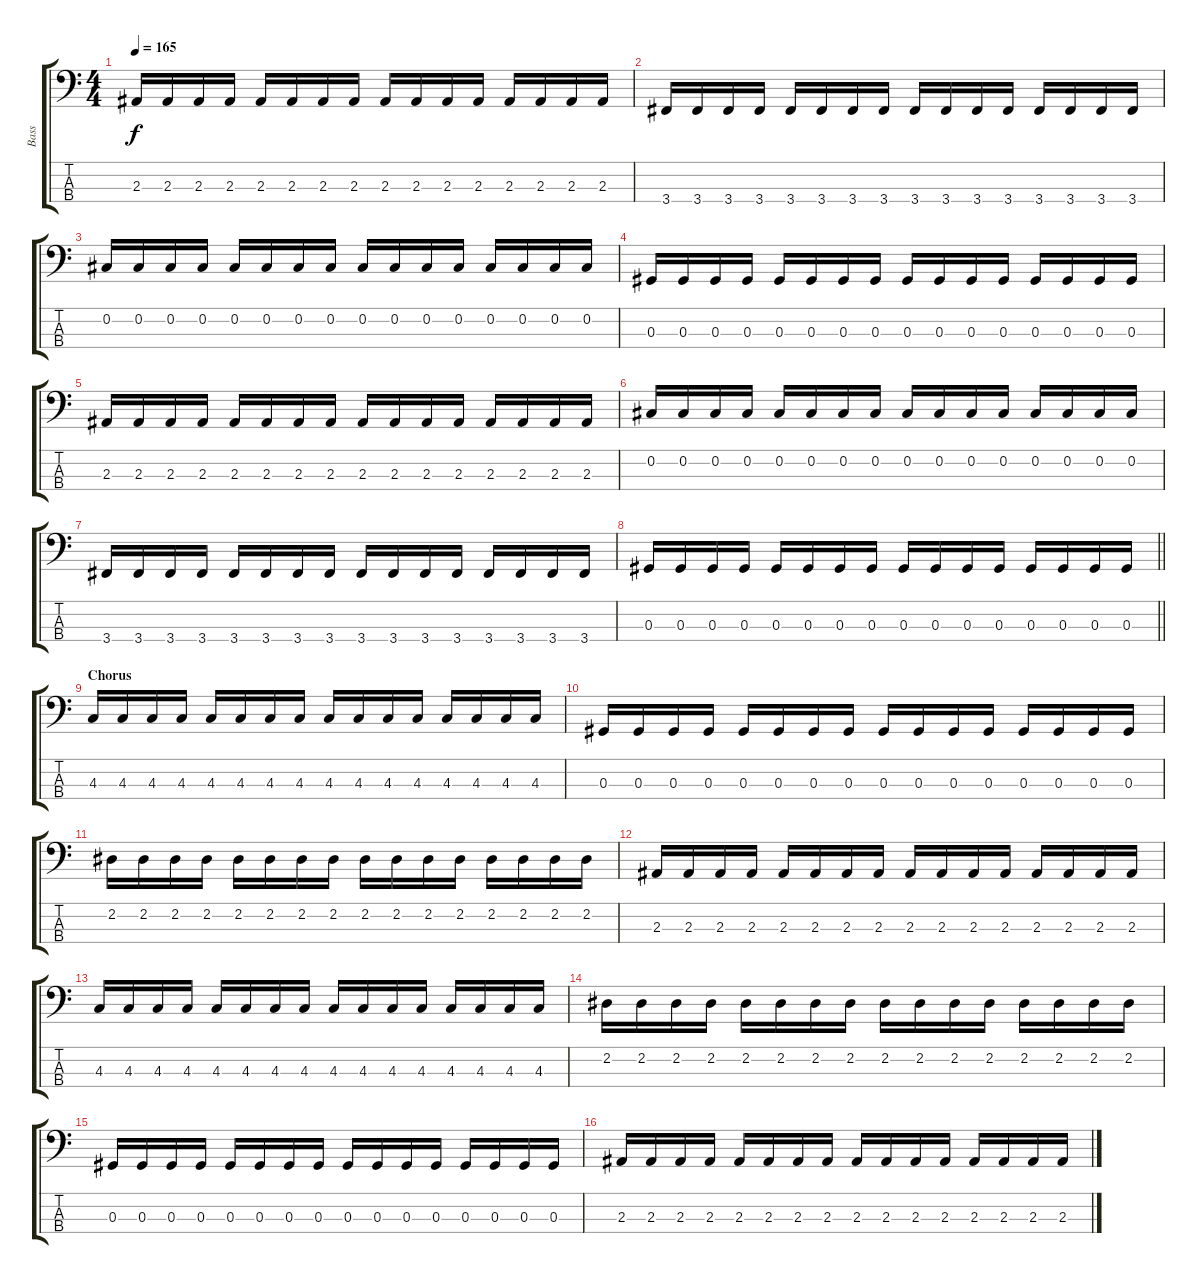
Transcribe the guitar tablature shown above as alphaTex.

\track ("Bass" "Bass") {instrument electricbassfinger}
\staff {score tabs}
\tuning (Gb2 Db2 Ab1 Eb1) {hide}
\ts (4 4)
\tempo 165
\clef f4
\ks c
2.3.16{dy f} 2.3.16 2.3.16 2.3.16 2.3.16 2.3.16 2.3.16 2.3.16 2.3.16 2.3.16 2.3.16 2.3.16 2.3.16 2.3.16 2.3.16 2.3.16 |
3.4.16 3.4.16 3.4.16 3.4.16 3.4.16 3.4.16 3.4.16 3.4.16 3.4.16 3.4.16 3.4.16 3.4.16 3.4.16 3.4.16 3.4.16 3.4.16 |
0.2.16 0.2.16 0.2.16 0.2.16 0.2.16 0.2.16 0.2.16 0.2.16 0.2.16 0.2.16 0.2.16 0.2.16 0.2.16 0.2.16 0.2.16 0.2.16 |
0.3.16 0.3.16 0.3.16 0.3.16 0.3.16 0.3.16 0.3.16 0.3.16 0.3.16 0.3.16 0.3.16 0.3.16 0.3.16 0.3.16 0.3.16 0.3.16 |
2.3.16 2.3.16 2.3.16 2.3.16 2.3.16 2.3.16 2.3.16 2.3.16 2.3.16 2.3.16 2.3.16 2.3.16 2.3.16 2.3.16 2.3.16 2.3.16 |
0.2.16 0.2.16 0.2.16 0.2.16 0.2.16 0.2.16 0.2.16 0.2.16 0.2.16 0.2.16 0.2.16 0.2.16 0.2.16 0.2.16 0.2.16 0.2.16 |
3.4.16 3.4.16 3.4.16 3.4.16 3.4.16 3.4.16 3.4.16 3.4.16 3.4.16 3.4.16 3.4.16 3.4.16 3.4.16 3.4.16 3.4.16 3.4.16 |
\barLineRight lightlight
0.3.16 0.3.16 0.3.16 0.3.16 0.3.16 0.3.16 0.3.16 0.3.16 0.3.16 0.3.16 0.3.16 0.3.16 0.3.16 0.3.16 0.3.16 0.3.16 |
\section ("" "Chorus")
4.3.16 4.3.16 4.3.16 4.3.16 4.3.16 4.3.16 4.3.16 4.3.16 4.3.16 4.3.16 4.3.16 4.3.16 4.3.16 4.3.16 4.3.16 4.3.16 |
0.3.16 0.3.16 0.3.16 0.3.16 0.3.16 0.3.16 0.3.16 0.3.16 0.3.16 0.3.16 0.3.16 0.3.16 0.3.16 0.3.16 0.3.16 0.3.16 |
2.2.16 2.2.16 2.2.16 2.2.16 2.2.16 2.2.16 2.2.16 2.2.16 2.2.16 2.2.16 2.2.16 2.2.16 2.2.16 2.2.16 2.2.16 2.2.16 |
2.3.16 2.3.16 2.3.16 2.3.16 2.3.16 2.3.16 2.3.16 2.3.16 2.3.16 2.3.16 2.3.16 2.3.16 2.3.16 2.3.16 2.3.16 2.3.16 |
4.3.16 4.3.16 4.3.16 4.3.16 4.3.16 4.3.16 4.3.16 4.3.16 4.3.16 4.3.16 4.3.16 4.3.16 4.3.16 4.3.16 4.3.16 4.3.16 |
2.2.16 2.2.16 2.2.16 2.2.16 2.2.16 2.2.16 2.2.16 2.2.16 2.2.16 2.2.16 2.2.16 2.2.16 2.2.16 2.2.16 2.2.16 2.2.16 |
0.3.16 0.3.16 0.3.16 0.3.16 0.3.16 0.3.16 0.3.16 0.3.16 0.3.16 0.3.16 0.3.16 0.3.16 0.3.16 0.3.16 0.3.16 0.3.16 |
2.3.16 2.3.16 2.3.16 2.3.16 2.3.16 2.3.16 2.3.16 2.3.16 2.3.16 2.3.16 2.3.16 2.3.16 2.3.16 2.3.16 2.3.16 2.3.16
